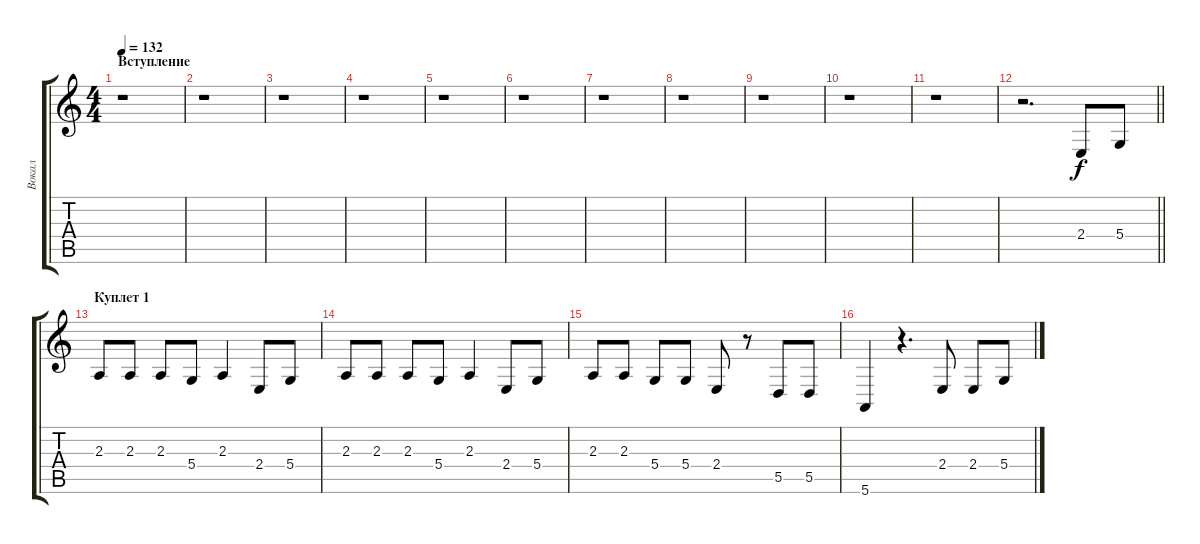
\track ("Вокал" "Вокал") {instrument tenorsax}
\staff {score tabs}
\tuning (E4 B3 G3 D3 A2 E2) {hide}
\ts (4 4)
\section ("" "Вступление")
\tempo 132
\clef g2
\ks c
r.1{dy f instrument tenorsax} |
r.1 |
r.1 |
r.1 |
r.1 |
r.1 |
r.1 |
r.1 |
r.1 |
r.1 |
r.1 |
\barLineRight lightlight
r.2{d} 2.4.8 5.4.8 |
\section ("" "Куплет 1")
2.3.8 2.3.8 2.3.8 5.4.8 2.3.4 2.4.8 5.4.8 |
2.3.8 2.3.8 2.3.8 5.4.8 2.3.4 2.4.8 5.4.8 |
2.3.8 2.3.8 5.4.8 5.4.8 2.4.8 r.8 5.5.8 5.5.8 |
5.6.4 r.4{d} 2.4.8 2.4.8 5.4.8
